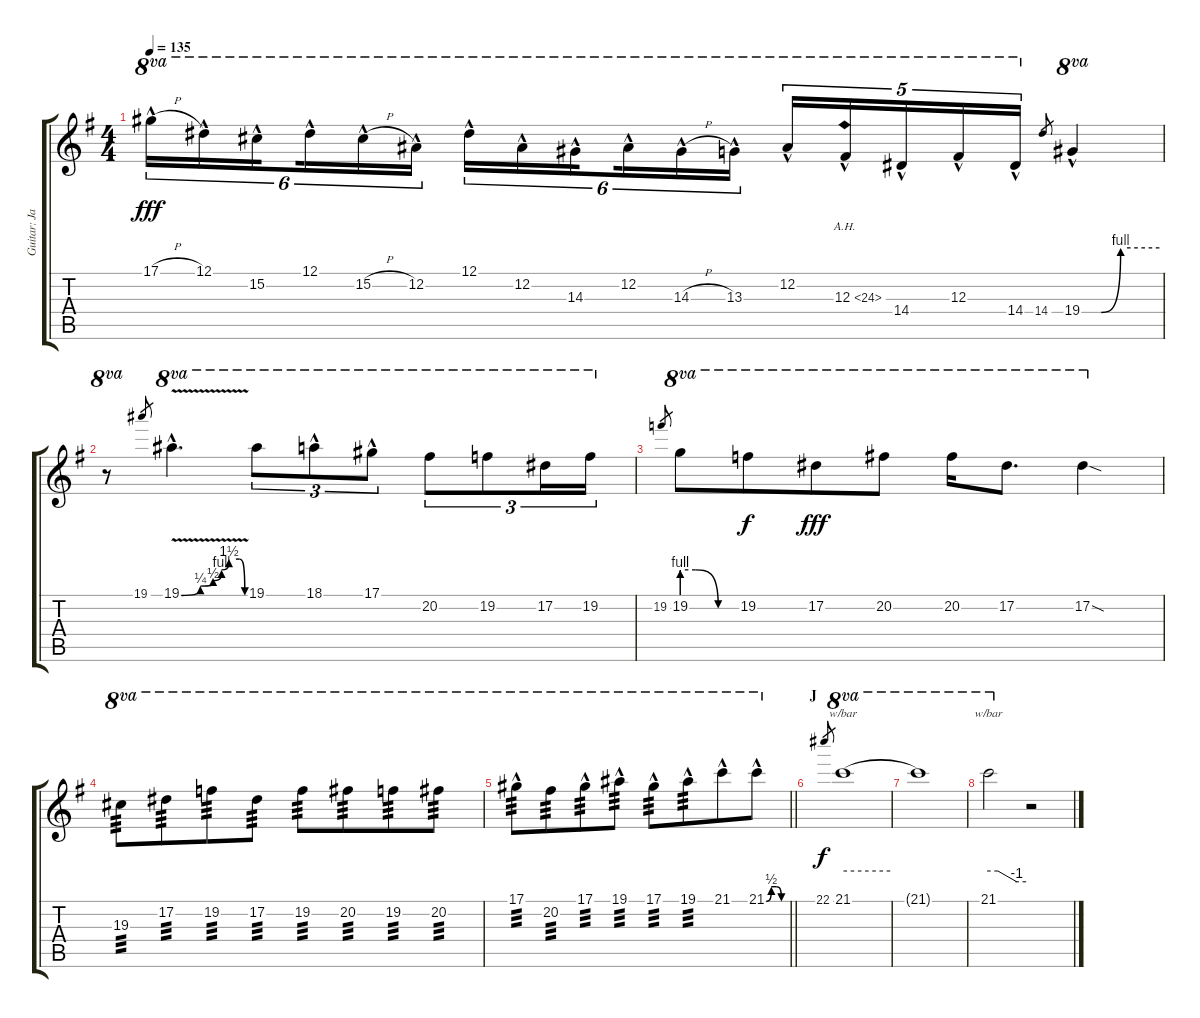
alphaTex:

\track ("Guitar: Jake" "Guitar: Ja") {instrument overdrivenguitar}
\staff {score tabs}
\tuning (Eb4 Bb3 Gb3 Db3 Ab2 Eb2) {hide}
\ts (4 4)
\tempo 135
\clef g2
\ks g
17.1{h hac}.16{tu (6 4) ot 8va dy fff} 12.1{hac}.16{tu (6 4) ot 8va} 15.2{hac}.16{tu (6 4) ot 8va beam splitsecondary} 12.1{hac}.16{tu (6 4) ot 8va} 15.2{h hac}.16{tu (6 4) ot 8va} 12.2{hac}.16{tu (6 4) ot 8va} 12.1{hac}.16{tu (6 4) ot 8va} 12.2{hac}.16{tu (6 4) ot 8va} 14.3{hac}.16{tu (6 4) ot 8va beam splitsecondary} 12.2{hac}.16{tu (6 4) ot 8va} 14.3{h hac}.16{tu (6 4) ot 8va} 13.3{hac}.16{tu (6 4) ot 8va} 12.2{hac}.16{tu (5 4) ot 8va} 12.3{ah 12 hac}.16{tu (5 4) ot 8va} 14.4{hac}.16{tu (5 4) ot 8va} 12.3{hac}.16{tu (5 4) ot 8va} 14.4{hac}.16{tu (5 4) ot 8va} 14.4.8{gr} 19.4{be (custom 0 0 15 0 30 4 60 4) hac}.4{ot 8va} |
r.8{ot 8va} 19.1.8{gr} 19.1{be (custom 0 0 18 1 30 2 38 4 45 6 55 6 60 0) v hac}.4{d ot 8va} 19.1.8{tu (3 2) ot 8va} 18.1{hac}.8{tu (3 2) ot 8va} 17.1{hac}.8{tu (3 2) ot 8va} 20.2.8{tu (3 2) ot 8va} 19.2.8{tu (3 2) ot 8va} 17.2.16{tu (3 2) ot 8va} 19.2.16{tu (3 2) ot 8va} |
19.2.8{gr} 19.2{be (custom 0 4 15 4 40 0 60 0)}.8{ot 8va} 19.2.8{ot 8va dy f beam merge} 17.2.8{ot 8va dy fff} 20.2.8{ot 8va} 20.2.16{ot 8va} 17.2.8{d ot 8va} 17.2{sod}.4{ot 8va} |
19.3.8{ot 8va tp 3 beam Down} 17.2.8{ot 8va tp 3 beam Down beam merge} 19.2.8{ot 8va tp 3 beam Down} 17.2.8{ot 8va tp 3 beam Down beam split} 19.2.8{ot 8va tp 3 beam Down} 20.2.8{ot 8va tp 3 beam Down beam merge} 19.2.8{ot 8va tp 3 beam Down} 20.2.8{ot 8va tp 3 beam Down} |
\barLineRight lightlight
17.1{hac}.8{ot 8va tp 3} 20.2.8{ot 8va tp 3 beam merge} 17.1{hac}.8{ot 8va tp 3} 19.1{hac}.8{ot 8va tp 3} 17.1{hac}.8{ot 8va tp 3 beam merge} 19.1{hac}.8{ot 8va tp 3 beam merge} 21.1{hac}.8{ot 8va beam merge} 21.1{be (custom 0 0 15 2 30 2 45 0 60 0) hac}.8{ot 8va} |
\section ("" "J")
22.1.8{gr dy f} 21.1.1{tbe (hold default 0 0 60 0) ot 8va} |
21.1{t}.1{ot 8va} |
21.1.2{tbe (custom default 0 0 15 0 45 -4 60 -4) ot 8va} r.2
